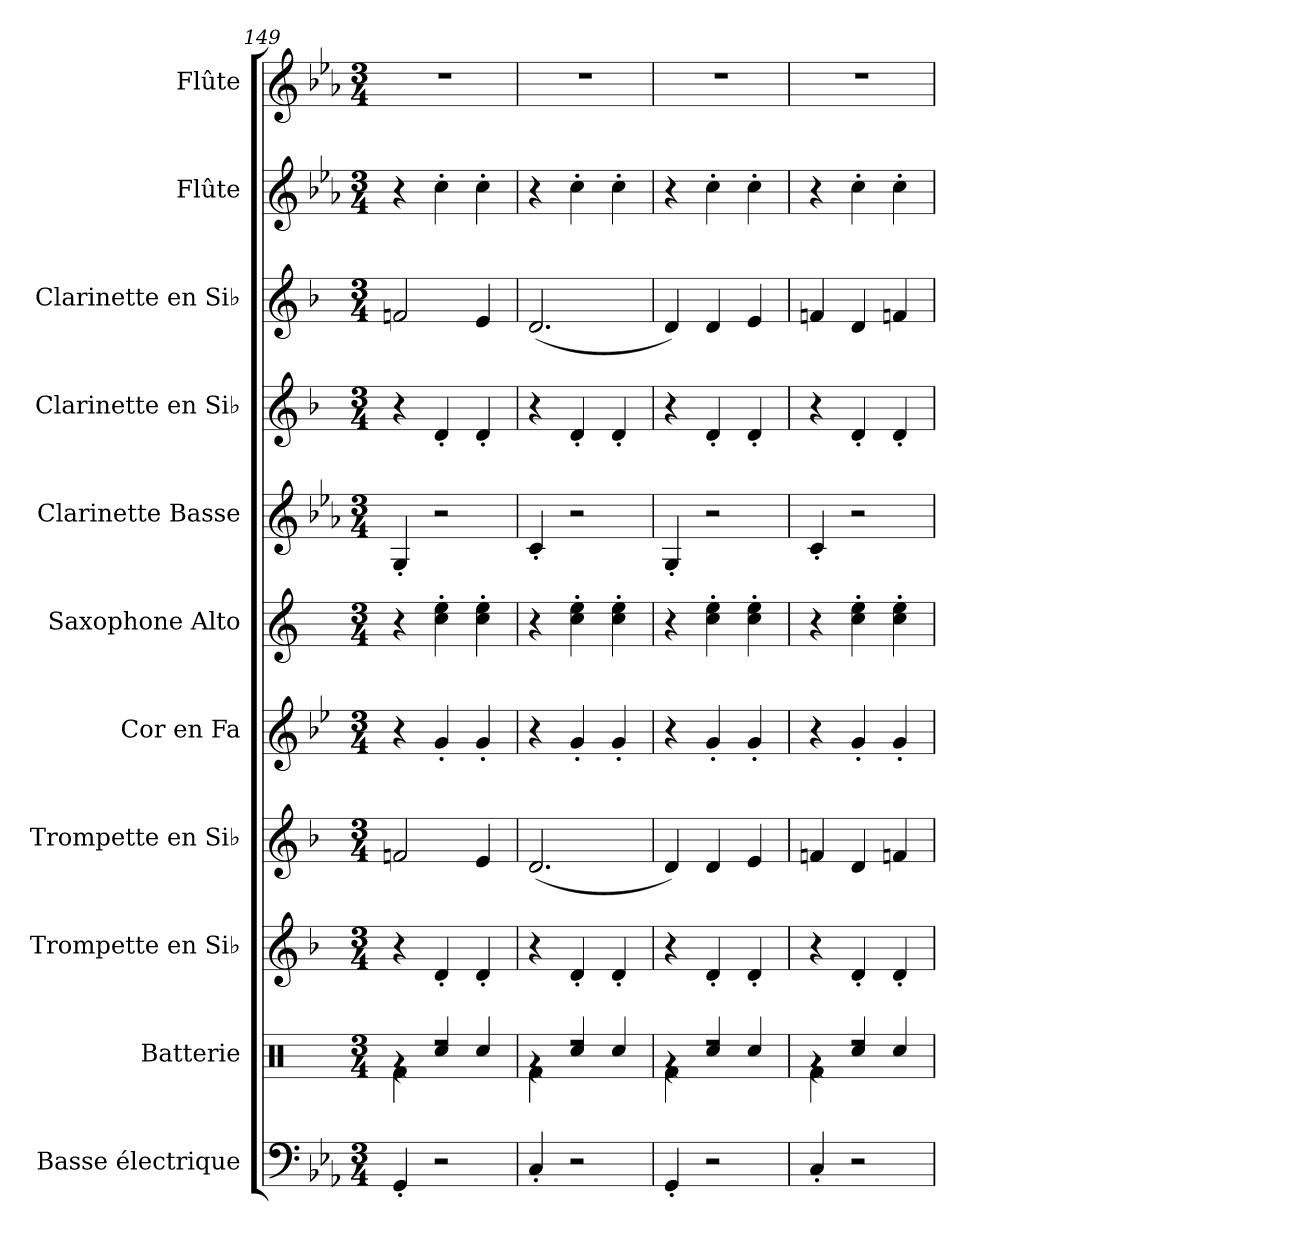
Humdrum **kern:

**kern	**kern	**kern	**kern	**kern	**kern	**kern	**kern	**kern	**kern	**kern
*part11	*part10	*part9	*part8	*part7	*part6	*part5	*part4	*part3	*part2	*part1
*staff11	*staff10	*staff9	*staff8	*staff7	*staff6	*staff5	*staff4	*staff3	*staff2	*staff1
*I"Basse électrique	*I"Batterie	*I"Trompette en Si♭	*I"Trompette en Si♭	*I"Cor en Fa	*I"Saxophone Alto	*I"Clarinette Basse	*I"Clarinette en Si♭	*I"Clarinette en Si♭	*I"Flûte	*I"Flûte
*I'B. él.	*I'Batt.	*I'Tromp. Si♭	*I'Tromp. Si♭	*I'Cor Fa	*I'Sax. A.	*I'Cl. basse	*I'Clar. Si♭	*I'Clar. Si♭	*I'Fl.	*I'Fl.
*clefF4	*clefX	*clefG2	*clefG2	*clefG2	*clefG2	*clefG2	*clefG2	*clefG2	*clefG2	*clefG2
*ITrd7c12	*	*ITrd1c2	*ITrd1c2	*ITrd4c7	*ITrd5c9	*ITrd8c14	*ITrd1c2	*ITrd1c2	*	*
*k[b-e-a-]	*k[]	*k[b-e-a-]	*k[b-e-a-]	*k[b-e-a-]	*k[b-e-a-]	*k[b-e-a-]	*k[b-e-a-]	*k[b-e-a-]	*k[b-e-a-]	*k[b-e-a-]
*M3/4	*M3/4	*M3/4	*M3/4	*M3/4	*M3/4	*M3/4	*M3/4	*M3/4	*M3/4	*M3/4
=149	=149	=149	=149	=149	=149	=149	=149	=149	=149	=149
*	*^	*	*	*	*	*	*	*	*	*
4GGG'/	4rg	4Rf\	4r	2e-X/	4r	4r	4GG'/	4r	2e-X/	4r	2.r
2r	4Rcc/	2rdd	4c'/	.	4c'/	4e-\' 4g\'	2r	4c'/	.	4cc'\	.
.	4Rcc/	.	4c'/	4d/	4c'/	4e-\' 4g\'	.	4c'/	4d/	4cc'\	.
=150	=150	=150	=150	=150	=150	=150	=150	=150	=150	=150	=150
4CC'/	4rg	4Rf\	4r	(2.c/	4r	4r	4C'/	4r	(2.c/	4r	2.r
2r	4Rcc/	2rdd	4c'/	.	4c'/	4e-\' 4g\'	2r	4c'/	.	4cc'\	.
.	4Rcc/	.	4c'/	.	4c'/	4e-\' 4g\'	.	4c'/	.	4cc'\	.
=151	=151	=151	=151	=151	=151	=151	=151	=151	=151	=151	=151
4GGG'/	4rg	4Rf\	4r	4c/)	4r	4r	4GG'/	4r	4c/)	4r	2.r
2r	4Rcc/	2rdd	4c'/	4c/	4c'/	4e-\' 4g\'	2r	4c'/	4c/	4cc'\	.
.	4Rcc/	.	4c'/	4d/	4c'/	4e-\' 4g\'	.	4c'/	4d/	4cc'\	.
=152	=152	=152	=152	=152	=152	=152	=152	=152	=152	=152	=152
4CC'/	4rg	4Rf\	4r	4e-X/	4r	4r	4C'/	4r	4e-X/	4r	2.r
2r	4Rcc/	2rdd	4c'/	4c/	4c'/	4e-\' 4g\'	2r	4c'/	4c/	4cc'\	.
.	4Rcc/	.	4c'/	4e-X/	4c'/	4e-\' 4g\'	.	4c'/	4e-X/	4cc'\	.
*	*v	*v	*	*	*	*	*	*	*	*	*
=	=	=	=	=	=	=	=	=	=	=
*-	*-	*-	*-	*-	*-	*-	*-	*-	*-	*-
